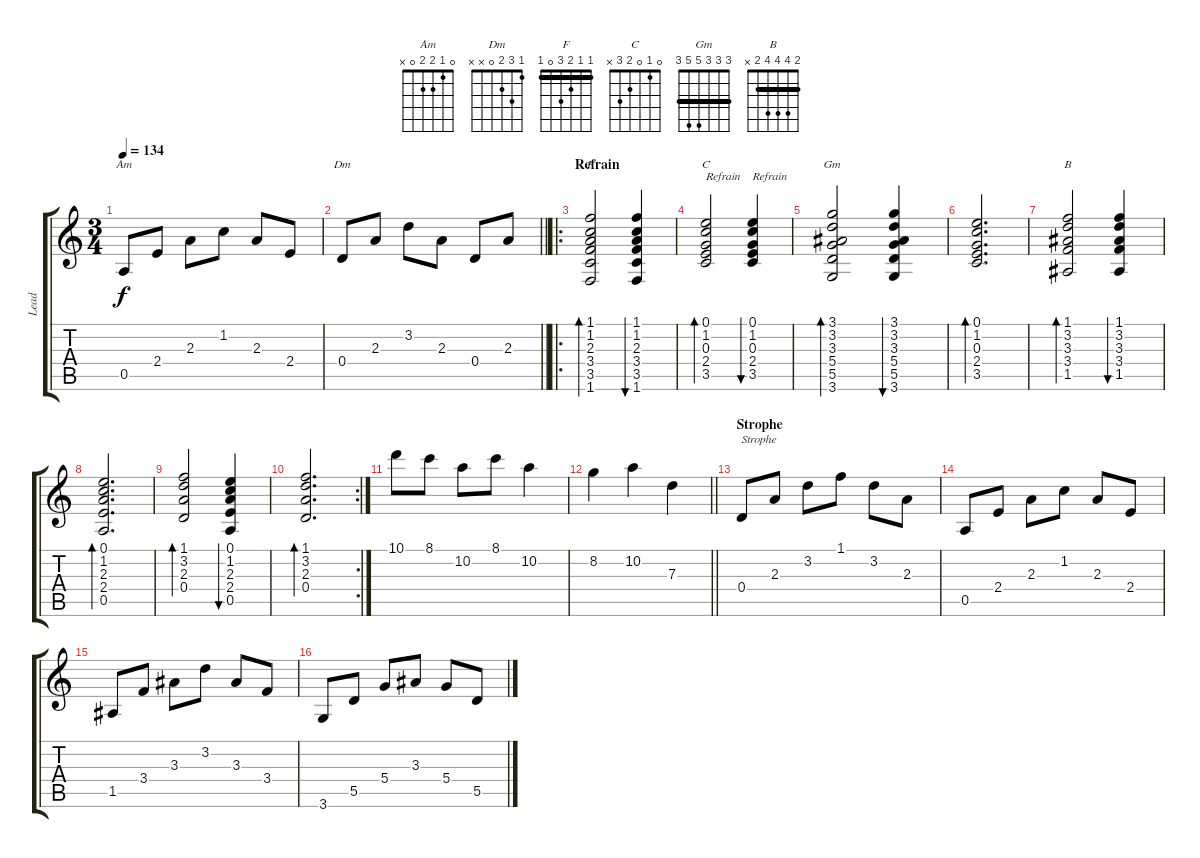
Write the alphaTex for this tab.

\track ("Lead" "Lead") {instrument electricguitarclean}
\staff {score tabs}
\tuning (E4 B3 G3 D3 A2 E2) {hide}
\chord ("Am" 0 1 2 2 0 x)
\chord ("Dm" 1 3 2 0 x x)
\chord ("F" 1 1 2 3 0 1) {barre 1}
\chord ("C" 0 1 0 2 3 x)
\chord ("Gm" 3 3 3 5 5 3) {barre 3}
\chord ("B" 2 4 4 4 2 x) {barre 2}
\ts (3 4)
\tempo 134
\clef g2
\ks c
0.5.8{ch "Am" dy f} 2.4.8 2.3.8 1.2.8 2.3.8 2.4.8 |
\barLineRight lightlight
0.4.8{ch "Dm"} 2.3.8 3.2.8 2.3.8 0.4.8 2.3.8 |
\ro
\section ("" "Refrain")
(1.1 1.2 2.3 3.4 3.5 1.6).2{bd 60 ch "F"} (1.1 1.2 2.3 3.4 3.5 1.6).4{bu 60} |
(0.1 1.2 0.3 2.4 3.5).2{bd 60 ch "C" txt "Refrain"} (0.1 1.2 0.3 2.4 3.5).4{bu 60 txt "Refrain"} |
(3.1 3.2 3.3 5.4 5.5 3.6).2{bd 60 ch "Gm"} (3.1 3.2 3.3 5.4 5.5 3.6).4{bu 60} |
(0.1 1.2 0.3 2.4 3.5).2{d bd 60} |
(1.1 3.2 3.3 3.4 1.5).2{bd 60 ch "B"} (1.1 3.2 3.3 3.4 1.5).4{bu 60} |
(0.1 1.2 2.3 2.4 0.5).2{d bd 60} |
(1.1 3.2 2.3 0.4).2{bd 60} (0.1 1.2 2.3 2.4 0.5).4{bu 60} |
\rc 2
(1.1 3.2 2.3 0.4).2{d bd 60} |
10.1.8 8.1.8 10.2.8 8.1.8 10.2.4 |
\barLineRight lightlight
8.2.4 10.2.4 7.3.4 |
\section ("" "Strophe")
0.4.8{txt "Strophe"} 2.3.8 3.2.8 1.1.8 3.2.8 2.3.8 |
0.5.8 2.4.8 2.3.8 1.2.8 2.3.8 2.4.8 |
1.5.8 3.4.8 3.3.8 3.2.8 3.3.8 3.4.8 |
3.6.8 5.5.8 5.4.8 3.3.8 5.4.8 5.5.8
